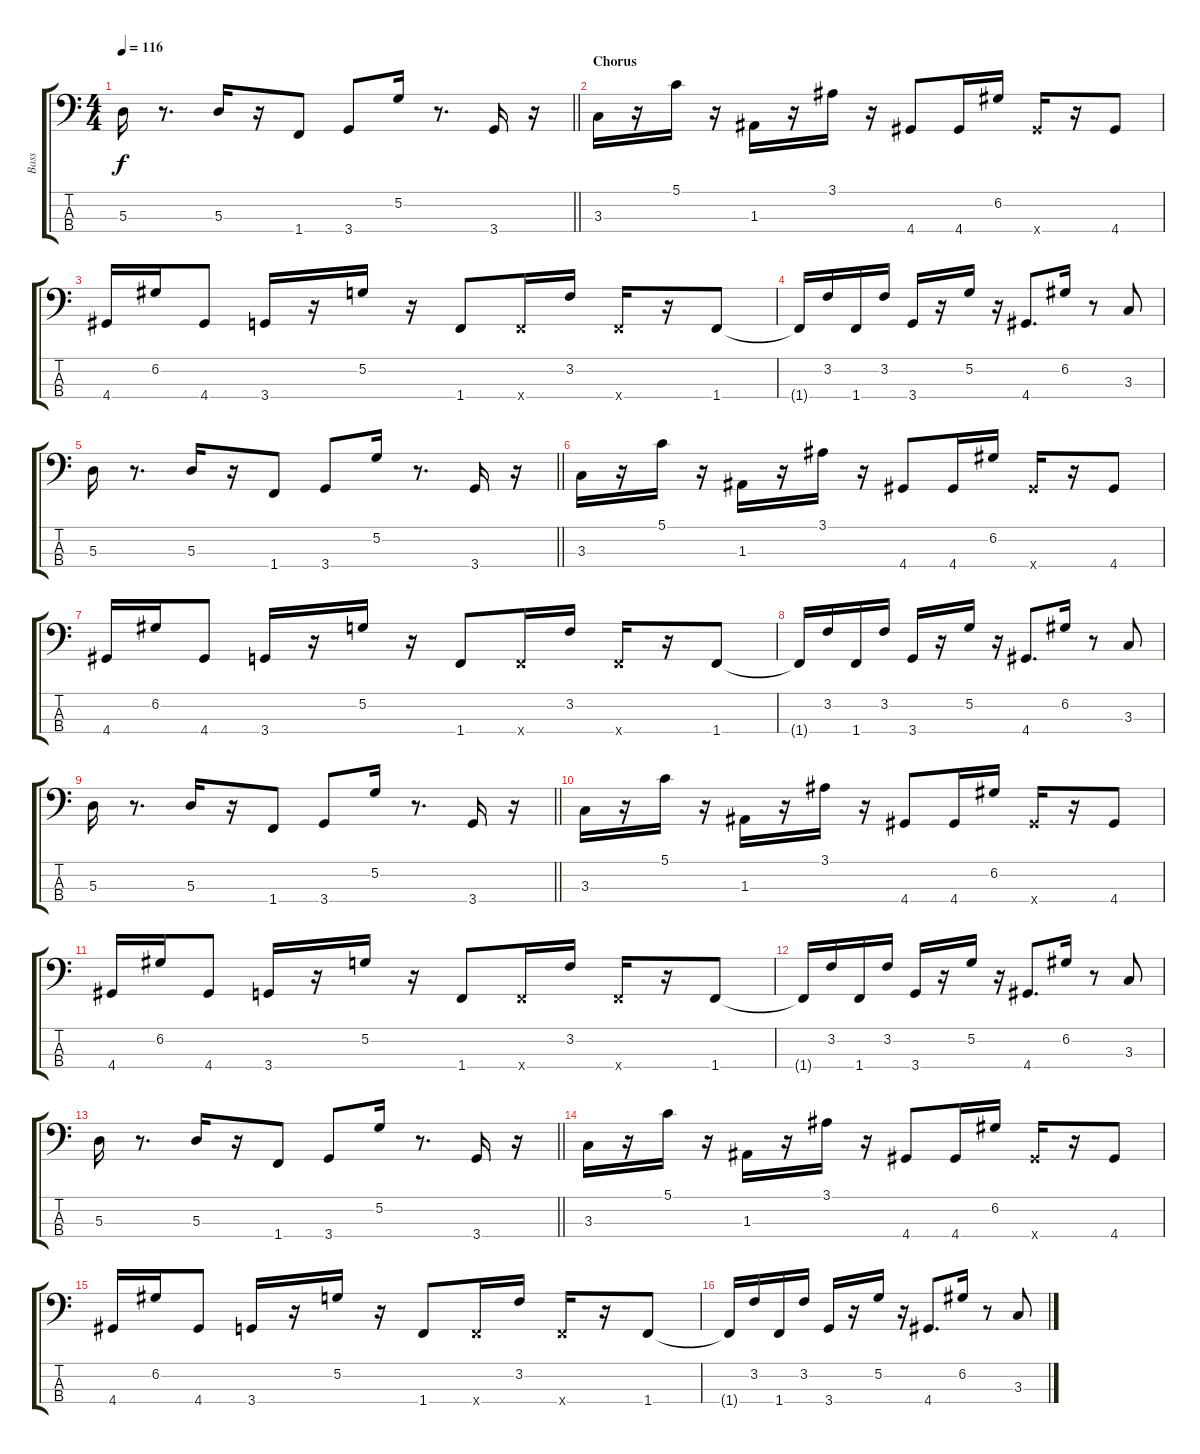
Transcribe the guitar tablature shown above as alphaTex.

\track ("Bass" "Bass") {instrument slapbass1}
\staff {score tabs}
\tuning (G2 D2 A1 E1) {hide}
\ts (4 4)
\tempo 116
\clef f4
\barLineRight lightlight
\ks c
5.3.16{dy f} r.8{d} 5.3.16 r.16 1.4.8 3.4.8 5.2.16 r.8{d} 3.4.16 r.16 |
\section ("" "Chorus")
3.3.16 r.16 5.1.16 r.16 1.3.16 r.16 3.1.16 r.16 4.4.8 4.4.16 6.2.16 4.4{x}.16 r.16 4.4.8 |
4.4.16 6.2.16 4.4.8 3.4.16 r.16 5.2.16 r.16 1.4.8 1.4{x}.16 3.2.16 1.4{x}.16 r.16 1.4.8 |
1.4{t}.16 3.2.16 1.4.16 3.2.16 3.4.16 r.16 5.2.16 r.16 4.4.8{d} 6.2.16 r.8 3.3.8 |
\barLineRight lightlight
5.3.16 r.8{d} 5.3.16 r.16 1.4.8 3.4.8 5.2.16 r.8{d} 3.4.16 r.16 |
3.3.16 r.16 5.1.16 r.16 1.3.16 r.16 3.1.16 r.16 4.4.8 4.4.16 6.2.16 4.4{x}.16 r.16 4.4.8 |
4.4.16 6.2.16 4.4.8 3.4.16 r.16 5.2.16 r.16 1.4.8 1.4{x}.16 3.2.16 1.4{x}.16 r.16 1.4.8 |
1.4{t}.16 3.2.16 1.4.16 3.2.16 3.4.16 r.16 5.2.16 r.16 4.4.8{d} 6.2.16 r.8 3.3.8 |
\barLineRight lightlight
5.3.16 r.8{d} 5.3.16 r.16 1.4.8 3.4.8 5.2.16 r.8{d} 3.4.16 r.16 |
3.3.16 r.16 5.1.16 r.16 1.3.16 r.16 3.1.16 r.16 4.4.8 4.4.16 6.2.16 4.4{x}.16 r.16 4.4.8 |
4.4.16 6.2.16 4.4.8 3.4.16 r.16 5.2.16 r.16 1.4.8 1.4{x}.16 3.2.16 1.4{x}.16 r.16 1.4.8 |
1.4{t}.16 3.2.16 1.4.16 3.2.16 3.4.16 r.16 5.2.16 r.16 4.4.8{d} 6.2.16 r.8 3.3.8 |
\barLineRight lightlight
5.3.16 r.8{d} 5.3.16 r.16 1.4.8 3.4.8 5.2.16 r.8{d} 3.4.16 r.16 |
3.3.16 r.16 5.1.16 r.16 1.3.16 r.16 3.1.16 r.16 4.4.8 4.4.16 6.2.16 4.4{x}.16 r.16 4.4.8 |
4.4.16 6.2.16 4.4.8 3.4.16 r.16 5.2.16 r.16 1.4.8 1.4{x}.16 3.2.16 1.4{x}.16 r.16 1.4.8 |
1.4{t}.16 3.2.16 1.4.16 3.2.16 3.4.16 r.16 5.2.16 r.16 4.4.8{d} 6.2.16 r.8 3.3.8
